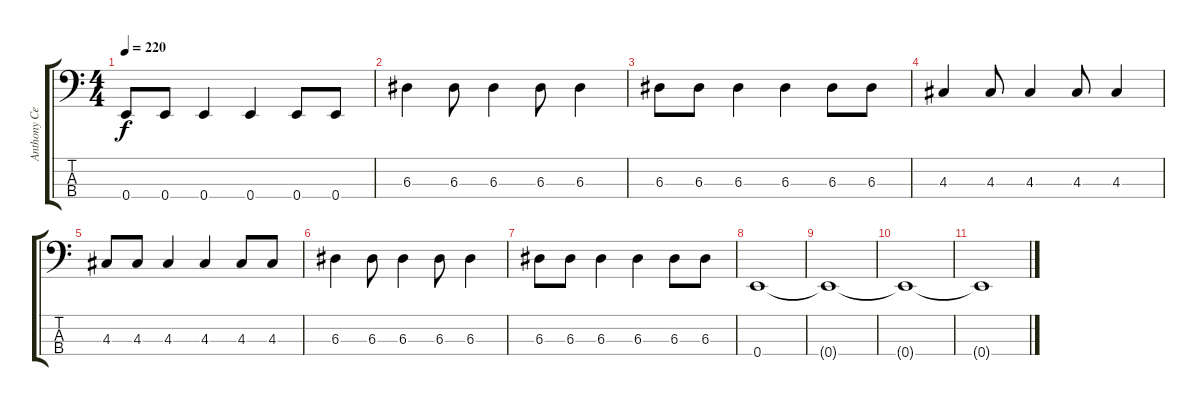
\track ("Anthony Celestino" "Anthony Ce") {instrument electricbassfinger}
\staff {score tabs}
\tuning (G2 D2 A1 E1) {hide}
\ts (4 4)
\tempo 220
\clef f4
\ks c
0.4.8{dy f} 0.4.8 0.4.4 0.4.4 0.4.8 0.4.8 |
6.3.4 6.3.8 6.3.4 6.3.8 6.3.4 |
6.3.8 6.3.8 6.3.4 6.3.4 6.3.8 6.3.8 |
4.3.4 4.3.8 4.3.4 4.3.8 4.3.4 |
4.3.8 4.3.8 4.3.4 4.3.4 4.3.8 4.3.8 |
6.3.4 6.3.8 6.3.4 6.3.8 6.3.4 |
6.3.8 6.3.8 6.3.4 6.3.4 6.3.8 6.3.8 |
0.4.1 |
0.4{t}.1 |
0.4{t}.1 |
0.4{t}.1
